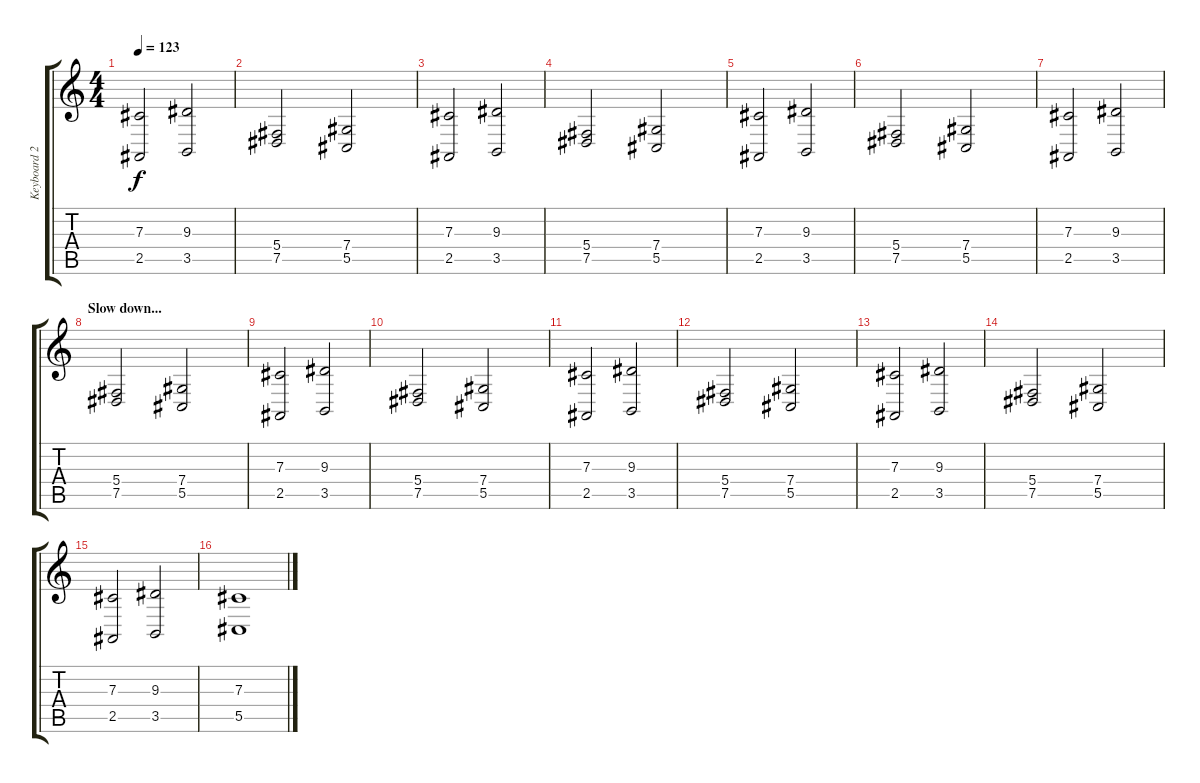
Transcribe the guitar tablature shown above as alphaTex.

\track ("Keyboard 2" "Keyboard 2") {instrument stringensemble1}
\staff {score tabs}
\tuning (Eb4 Bb3 Gb3 Db3 Ab2 Eb2) {hide}
\ts (4 4)
\tempo 123
\clef g2
\ks c
(7.3 2.5).2{dy f} (9.3 3.5).2 |
(5.4 7.5).2 (7.4 5.5).2 |
(7.3 2.5).2 (9.3 3.5).2 |
(5.4 7.5).2 (7.4 5.5).2 |
(7.3 2.5).2 (9.3 3.5).2 |
(5.4 7.5).2 (7.4 5.5).2 |
(7.3 2.5).2 (9.3 3.5).2 |
\section ("" "Slow down...")
(5.4 7.5).2{volume 10} (7.4 5.5).2 |
(7.3 2.5).2 (9.3 3.5).2 |
(5.4 7.5).2 (7.4 5.5).2 |
(7.3 2.5).2 (9.3 3.5).2 |
(5.4 7.5).2 (7.4 5.5).2 |
(7.3 2.5).2 (9.3 3.5).2 |
(5.4 7.5).2 (7.4 5.5).2 |
(7.3 2.5).2 (9.3 3.5).2 |
(7.3 5.5).1{volume 6}
